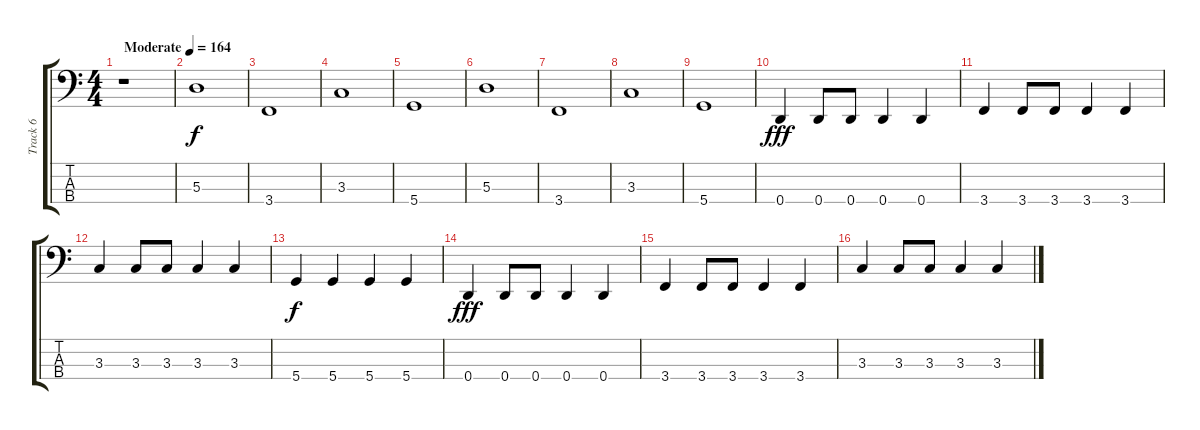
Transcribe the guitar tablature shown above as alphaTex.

\track ("Track 6" "Track 6") {instrument electricbassfinger}
\staff {score tabs}
\tuning (G2 D2 A1 D1) {hide}
\ts (4 4)
\tempo (164 "Moderate")
\clef f4
\ks c
r.1{dy f instrument electricbassfinger} |
5.3.1 |
3.4.1 |
3.3.1 |
5.4.1 |
5.3.1 |
3.4.1 |
3.3.1 |
5.4.1 |
0.4.4{dy fff} 0.4.8 0.4.8 0.4.4 0.4.4 |
3.4.4 3.4.8 3.4.8 3.4.4 3.4.4 |
3.3.4 3.3.8 3.3.8 3.3.4 3.3.4 |
5.4.4{dy f} 5.4.4 5.4.4 5.4.4 |
0.4.4{dy fff} 0.4.8 0.4.8 0.4.4 0.4.4 |
3.4.4 3.4.8 3.4.8 3.4.4 3.4.4 |
3.3.4 3.3.8 3.3.8 3.3.4 3.3.4
